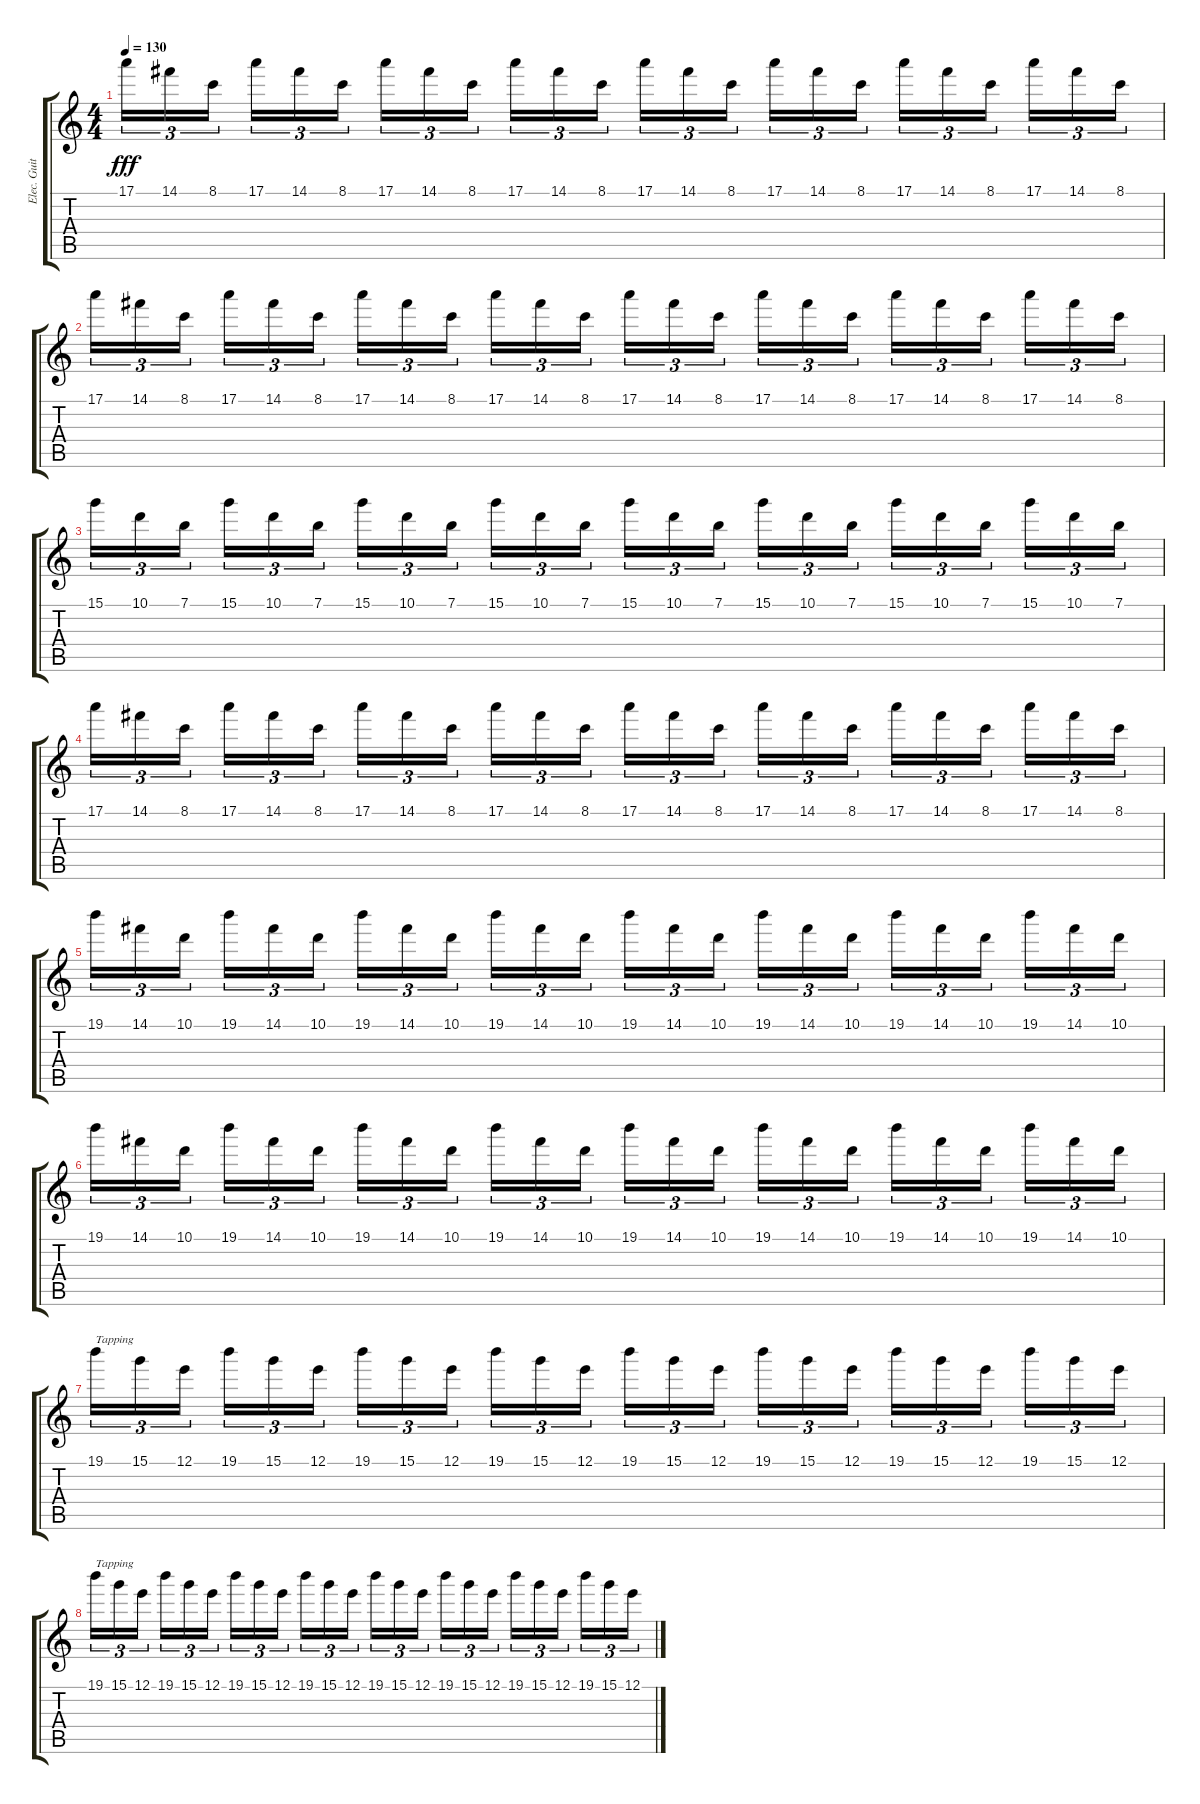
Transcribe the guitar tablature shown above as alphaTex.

\track ("Elec. Guit. 1" "Elec. Guit") {instrument overdrivenguitar}
\staff {score tabs}
\tuning (E4 B3 G3 D3 A2 E2) {hide}
\ts (4 4)
\tempo 130
\clef g2
\ks c
17.1.16{tu (3 2) dy fff} 14.1.16{tu (3 2)} 8.1.16{tu (3 2)} 17.1.16{tu (3 2)} 14.1.16{tu (3 2)} 8.1.16{tu (3 2)} 17.1.16{tu (3 2)} 14.1.16{tu (3 2)} 8.1.16{tu (3 2)} 17.1.16{tu (3 2)} 14.1.16{tu (3 2)} 8.1.16{tu (3 2)} 17.1.16{tu (3 2)} 14.1.16{tu (3 2)} 8.1.16{tu (3 2)} 17.1.16{tu (3 2)} 14.1.16{tu (3 2)} 8.1.16{tu (3 2)} 17.1.16{tu (3 2)} 14.1.16{tu (3 2)} 8.1.16{tu (3 2)} 17.1.16{tu (3 2)} 14.1.16{tu (3 2)} 8.1.16{tu (3 2)} |
17.1.16{tu (3 2)} 14.1.16{tu (3 2)} 8.1.16{tu (3 2)} 17.1.16{tu (3 2)} 14.1.16{tu (3 2)} 8.1.16{tu (3 2)} 17.1.16{tu (3 2)} 14.1.16{tu (3 2)} 8.1.16{tu (3 2)} 17.1.16{tu (3 2)} 14.1.16{tu (3 2)} 8.1.16{tu (3 2)} 17.1.16{tu (3 2)} 14.1.16{tu (3 2)} 8.1.16{tu (3 2)} 17.1.16{tu (3 2)} 14.1.16{tu (3 2)} 8.1.16{tu (3 2)} 17.1.16{tu (3 2)} 14.1.16{tu (3 2)} 8.1.16{tu (3 2)} 17.1.16{tu (3 2)} 14.1.16{tu (3 2)} 8.1.16{tu (3 2)} |
15.1.16{tu (3 2)} 10.1.16{tu (3 2)} 7.1.16{tu (3 2)} 15.1.16{tu (3 2)} 10.1.16{tu (3 2)} 7.1.16{tu (3 2)} 15.1.16{tu (3 2)} 10.1.16{tu (3 2)} 7.1.16{tu (3 2)} 15.1.16{tu (3 2)} 10.1.16{tu (3 2)} 7.1.16{tu (3 2)} 15.1.16{tu (3 2)} 10.1.16{tu (3 2)} 7.1.16{tu (3 2)} 15.1.16{tu (3 2)} 10.1.16{tu (3 2)} 7.1.16{tu (3 2)} 15.1.16{tu (3 2)} 10.1.16{tu (3 2)} 7.1.16{tu (3 2)} 15.1.16{tu (3 2)} 10.1.16{tu (3 2)} 7.1.16{tu (3 2)} |
17.1.16{tu (3 2)} 14.1.16{tu (3 2)} 8.1.16{tu (3 2)} 17.1.16{tu (3 2)} 14.1.16{tu (3 2)} 8.1.16{tu (3 2)} 17.1.16{tu (3 2)} 14.1.16{tu (3 2)} 8.1.16{tu (3 2)} 17.1.16{tu (3 2)} 14.1.16{tu (3 2)} 8.1.16{tu (3 2)} 17.1.16{tu (3 2)} 14.1.16{tu (3 2)} 8.1.16{tu (3 2)} 17.1.16{tu (3 2)} 14.1.16{tu (3 2)} 8.1.16{tu (3 2)} 17.1.16{tu (3 2)} 14.1.16{tu (3 2)} 8.1.16{tu (3 2)} 17.1.16{tu (3 2)} 14.1.16{tu (3 2)} 8.1.16{tu (3 2)} |
19.1.16{tu (3 2)} 14.1.16{tu (3 2)} 10.1.16{tu (3 2)} 19.1.16{tu (3 2)} 14.1.16{tu (3 2)} 10.1.16{tu (3 2)} 19.1.16{tu (3 2)} 14.1.16{tu (3 2)} 10.1.16{tu (3 2)} 19.1.16{tu (3 2)} 14.1.16{tu (3 2)} 10.1.16{tu (3 2)} 19.1.16{tu (3 2)} 14.1.16{tu (3 2)} 10.1.16{tu (3 2)} 19.1.16{tu (3 2)} 14.1.16{tu (3 2)} 10.1.16{tu (3 2)} 19.1.16{tu (3 2)} 14.1.16{tu (3 2)} 10.1.16{tu (3 2)} 19.1.16{tu (3 2)} 14.1.16{tu (3 2)} 10.1.16{tu (3 2)} |
19.1.16{tu (3 2)} 14.1.16{tu (3 2)} 10.1.16{tu (3 2)} 19.1.16{tu (3 2)} 14.1.16{tu (3 2)} 10.1.16{tu (3 2)} 19.1.16{tu (3 2)} 14.1.16{tu (3 2)} 10.1.16{tu (3 2)} 19.1.16{tu (3 2)} 14.1.16{tu (3 2)} 10.1.16{tu (3 2)} 19.1.16{tu (3 2)} 14.1.16{tu (3 2)} 10.1.16{tu (3 2)} 19.1.16{tu (3 2)} 14.1.16{tu (3 2)} 10.1.16{tu (3 2)} 19.1.16{tu (3 2)} 14.1.16{tu (3 2)} 10.1.16{tu (3 2)} 19.1.16{tu (3 2)} 14.1.16{tu (3 2)} 10.1.16{tu (3 2)} |
19.1.16{tu (3 2) txt "Tapping"} 15.1.16{tu (3 2)} 12.1.16{tu (3 2)} 19.1.16{tu (3 2)} 15.1.16{tu (3 2)} 12.1.16{tu (3 2)} 19.1.16{tu (3 2)} 15.1.16{tu (3 2)} 12.1.16{tu (3 2)} 19.1.16{tu (3 2)} 15.1.16{tu (3 2)} 12.1.16{tu (3 2)} 19.1.16{tu (3 2)} 15.1.16{tu (3 2)} 12.1.16{tu (3 2)} 19.1.16{tu (3 2)} 15.1.16{tu (3 2)} 12.1.16{tu (3 2)} 19.1.16{tu (3 2)} 15.1.16{tu (3 2)} 12.1.16{tu (3 2)} 19.1.16{tu (3 2)} 15.1.16{tu (3 2)} 12.1.16{tu (3 2)} |
19.1.16{tu (3 2) txt "Tapping"} 15.1.16{tu (3 2)} 12.1.16{tu (3 2)} 19.1.16{tu (3 2)} 15.1.16{tu (3 2)} 12.1.16{tu (3 2)} 19.1.16{tu (3 2)} 15.1.16{tu (3 2)} 12.1.16{tu (3 2)} 19.1.16{tu (3 2)} 15.1.16{tu (3 2)} 12.1.16{tu (3 2)} 19.1.16{tu (3 2)} 15.1.16{tu (3 2)} 12.1.16{tu (3 2)} 19.1.16{tu (3 2)} 15.1.16{tu (3 2)} 12.1.16{tu (3 2)} 19.1.16{tu (3 2)} 15.1.16{tu (3 2)} 12.1.16{tu (3 2)} 19.1.16{tu (3 2)} 15.1.16{tu (3 2)} 12.1.16{tu (3 2)}
